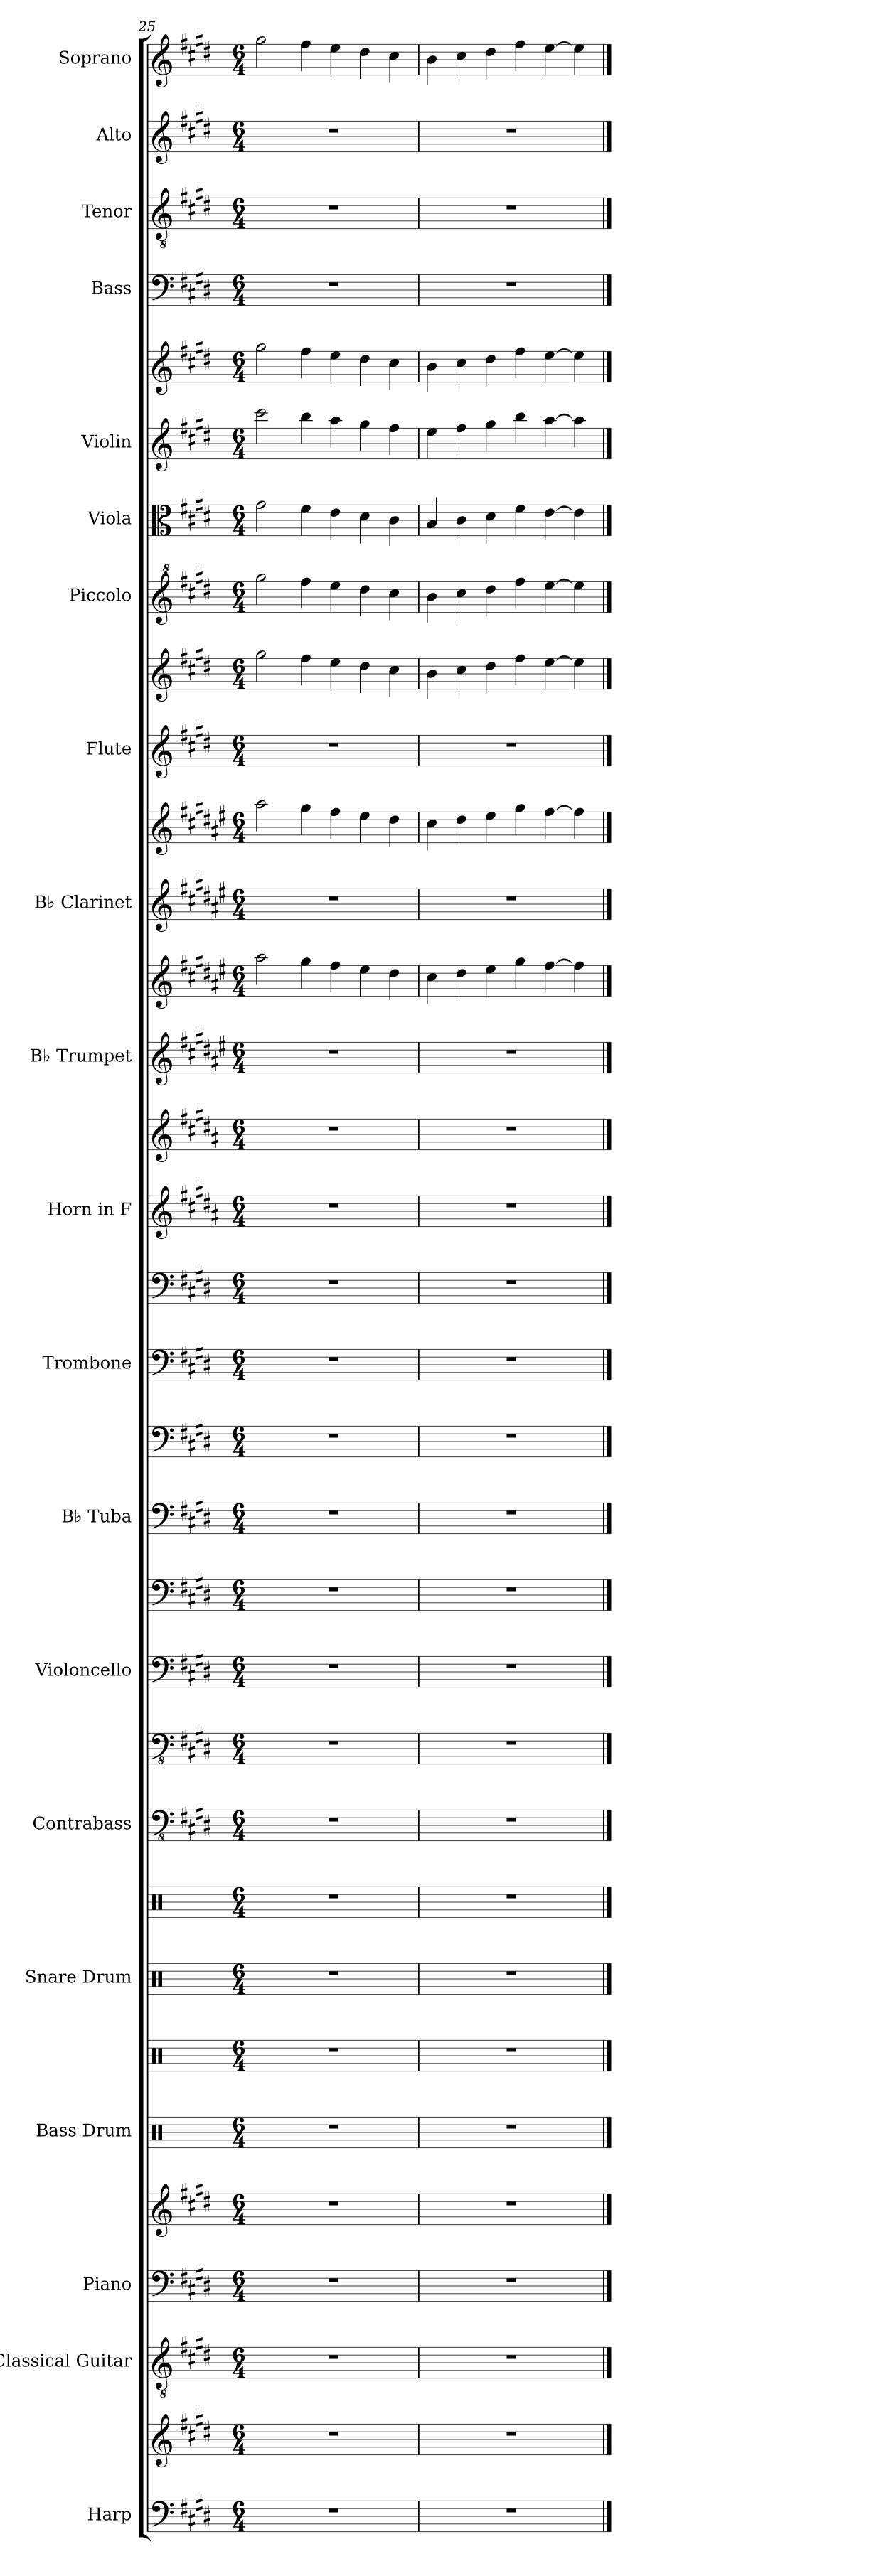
**kern	**kern	**kern	**kern	**kern	**kern	**kern	**kern	**kern	**kern	**kern	**kern	**kern	**kern	**kern	**kern	**kern	**kern	**kern	**kern	**kern	**kern	**kern	**kern	**kern	**kern	**kern	**kern	**kern	**kern	**kern	**kern	**kern
*part20	*part20	*part19	*part18	*part18	*part17	*part17	*part16	*part16	*part15	*part15	*part14	*part14	*part13	*part13	*part12	*part12	*part11	*part11	*part10	*part10	*part9	*part9	*part8	*part8	*part7	*part6	*part5	*part5	*part4	*part3	*part2	*part1
*staff33	*staff32	*staff31	*staff30	*staff29	*staff28	*staff27	*staff26	*staff25	*staff24	*staff23	*staff22	*staff21	*staff20	*staff19	*staff18	*staff17	*staff16	*staff15	*staff14	*staff13	*staff12	*staff11	*staff10	*staff9	*staff8	*staff7	*staff6	*staff5	*staff4	*staff3	*staff2	*staff1
*I"Harp	*	*I"Classical Guitar	*I"Piano	*	*I"Bass Drum	*	*I"Snare Drum	*	*I"Contrabass	*	*I"Violoncello	*	*I"B♭ Tuba	*	*I"Trombone	*	*I"Horn in F	*	*I"B♭ Trumpet	*	*I"B♭ Clarinet	*	*I"Flute	*	*I"Piccolo	*I"Viola	*I"Violin	*	*I"Bass	*I"Tenor	*I"Alto	*I"Soprano
*I'Hrp.	*	*I'Guit.	*I'Pno.	*	*I'B. Dr.	*	*I'Sn. Dr.	*	*I'Cb.	*	*I'Vc.	*	*I'B♭ Tu.	*	*I'Tbn.	*	*	*	*I'B♭ Tpt.	*	*I'B♭ Cl.	*	*I'Fl.	*	*I'Picc.	*I'Vla.	*I'Vln.	*	*I'B.	*I'T.	*I'A.	*I'S.
*clefF4	*clefG2	*clefGv2	*clefF4	*clefG2	*clefX	*clefX	*clefX	*clefX	*clefFv4	*clefFv4	*clefF4	*clefF4	*clefF4	*clefF4	*clefF4	*clefF4	*clefG2	*clefG2	*clefG2	*clefG2	*clefG2	*clefG2	*clefG2	*clefG2	*clefG^2	*clefC3	*clefG2	*clefG2	*clefF4	*clefGv2	*clefG2	*clefG2
*	*	*	*	*	*	*	*	*	*ITrd7c12	*ITrd7c12	*	*	*	*	*	*	*ITrd4c7	*ITrd4c7	*ITrd1c2	*ITrd1c2	*ITrd1c2	*ITrd1c2	*	*	*ITrd-7c-12	*	*	*	*	*	*	*
*k[f#c#g#d#]	*k[f#c#g#d#]	*k[f#c#g#d#]	*k[f#c#g#d#]	*k[f#c#g#d#]	*k[]	*k[]	*k[]	*k[]	*k[f#c#g#d#]	*k[f#c#g#d#]	*k[f#c#g#d#]	*k[f#c#g#d#]	*k[f#c#g#d#]	*k[f#c#g#d#]	*k[f#c#g#d#]	*k[f#c#g#d#]	*k[f#c#g#d#]	*k[f#c#g#d#]	*k[f#c#g#d#]	*k[f#c#g#d#]	*k[f#c#g#d#]	*k[f#c#g#d#]	*k[f#c#g#d#]	*k[f#c#g#d#]	*k[f#c#g#d#]	*k[f#c#g#d#]	*k[f#c#g#d#]	*k[f#c#g#d#]	*k[f#c#g#d#]	*k[f#c#g#d#]	*k[f#c#g#d#]	*k[f#c#g#d#]
*M6/4	*M6/4	*M6/4	*M6/4	*M6/4	*M6/4	*M6/4	*M6/4	*M6/4	*M6/4	*M6/4	*M6/4	*M6/4	*M6/4	*M6/4	*M6/4	*M6/4	*M6/4	*M6/4	*M6/4	*M6/4	*M6/4	*M6/4	*M6/4	*M6/4	*M6/4	*M6/4	*M6/4	*M6/4	*M6/4	*M6/4	*M6/4	*M6/4
=25	=25	=25	=25	=25	=25	=25	=25	=25	=25	=25	=25	=25	=25	=25	=25	=25	=25	=25	=25	=25	=25	=25	=25	=25	=25	=25	=25	=25	=25	=25	=25	=25
1.r	1.r	1.r	1.r	1.r	1.r	1.r	1.r	1.r	1.r	1.r	1.r	1.r	1.r	1.r	1.r	1.r	1.r	1.r	1.r	2gg#\	1.r	2gg#\	1.r	2gg#\	2gggg#\	2g#\	2ccc#\	2gg#\	1.r	1.r	1.r	2gg#\
.	.	.	.	.	.	.	.	.	.	.	.	.	.	.	.	.	.	.	.	4ff#\	.	4ff#\	.	4ff#\	4ffff#\	4f#\	4bb\	4ff#\	.	.	.	4ff#\
.	.	.	.	.	.	.	.	.	.	.	.	.	.	.	.	.	.	.	.	4ee\	.	4ee\	.	4ee\	4eeee\	4e\	4aa\	4ee\	.	.	.	4ee\
.	.	.	.	.	.	.	.	.	.	.	.	.	.	.	.	.	.	.	.	4dd#\	.	4dd#\	.	4dd#\	4dddd#\	4d#\	4gg#\	4dd#\	.	.	.	4dd#\
.	.	.	.	.	.	.	.	.	.	.	.	.	.	.	.	.	.	.	.	4cc#\	.	4cc#\	.	4cc#\	4cccc#\	4c#\	4ff#\	4cc#\	.	.	.	4cc#\
=26	=26	=26	=26	=26	=26	=26	=26	=26	=26	=26	=26	=26	=26	=26	=26	=26	=26	=26	=26	=26	=26	=26	=26	=26	=26	=26	=26	=26	=26	=26	=26	=26
1.r	1.r	1.r	1.r	1.r	1.r	1.r	1.r	1.r	1.r	1.r	1.r	1.r	1.r	1.r	1.r	1.r	1.r	1.r	1.r	4b\	1.r	4b\	1.r	4b\	4bbb\	4B/	4ee\	4b\	1.r	1.r	1.r	4b\
.	.	.	.	.	.	.	.	.	.	.	.	.	.	.	.	.	.	.	.	4cc#\	.	4cc#\	.	4cc#\	4cccc#\	4c#\	4ff#\	4cc#\	.	.	.	4cc#\
.	.	.	.	.	.	.	.	.	.	.	.	.	.	.	.	.	.	.	.	4dd#\	.	4dd#\	.	4dd#\	4dddd#\	4d#\	4gg#\	4dd#\	.	.	.	4dd#\
.	.	.	.	.	.	.	.	.	.	.	.	.	.	.	.	.	.	.	.	4ff#\	.	4ff#\	.	4ff#\	4ffff#\	4f#\	4bb\	4ff#\	.	.	.	4ff#\
.	.	.	.	.	.	.	.	.	.	.	.	.	.	.	.	.	.	.	.	[4ee\	.	[4ee\	.	[4ee\	[4eeee\	[4e\	[4aa\	[4ee\	.	.	.	[4ee\
.	.	.	.	.	.	.	.	.	.	.	.	.	.	.	.	.	.	.	.	4ee\]	.	4ee\]	.	4ee\]	4eeee\]	4e\]	4aa\]	4ee\]	.	.	.	4ee\]
==	==	==	==	==	==	==	==	==	==	==	==	==	==	==	==	==	==	==	==	==	==	==	==	==	==	==	==	==	==	==	==	==
*-	*-	*-	*-	*-	*-	*-	*-	*-	*-	*-	*-	*-	*-	*-	*-	*-	*-	*-	*-	*-	*-	*-	*-	*-	*-	*-	*-	*-	*-	*-	*-	*-
